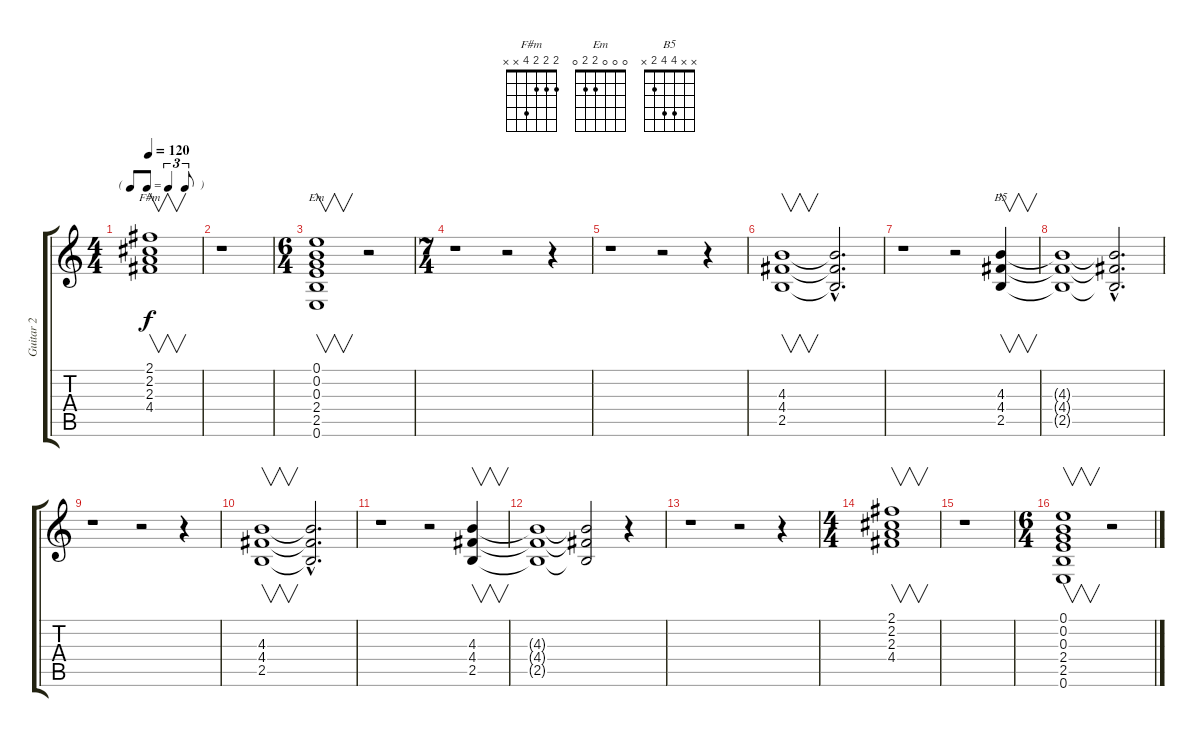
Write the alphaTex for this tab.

\track ("Guitar 2" "Guitar 2") {instrument electricguitarclean}
\staff {score tabs}
\tuning (E4 B3 G3 D3 A2 E2) {hide}
\chord ("F#m" 2 2 2 4 x x)
\chord ("Em" 0 0 0 2 2 0)
\chord ("B5" x x 4 4 2 x)
\ts (4 4)
\tf triplet8th
\tempo 120
\clef g2
\ks c
(2.1 2.2 2.3 4.4).1{v ch "F#m" dy f} |
r.1 |
\ts (6 4)
(0.1 0.2 0.3 2.4 2.5 0.6).1{v ch "Em"} r.2 |
\ts (7 4)
r.1 r.2 r.4 |
r.1 r.2 r.4 |
(4.3 4.4 2.5).1{v} (4.3{hac t} 4.4{hac t} 2.5{hac t}).2{d} |
r.1 r.2 (4.3 4.4 2.5).4{v ch "B5"} |
(4.3{t} 4.4{t} 2.5{t}).1 (4.3{hac t} 4.4{hac t} 2.5{hac t}).2{d} |
r.1 r.2 r.4 |
(4.3 4.4 2.5).1{v} (4.3{hac t} 4.4{hac t} 2.5{hac t}).2{d} |
r.1 r.2 (4.3 4.4 2.5).4{v} |
(4.3{t} 4.4{t} 2.5{t}).1 (4.3{t} 4.4{t} 2.5{t}).2 r.4 |
r.1 r.2 r.4 |
\ts (4 4)
(2.1 2.2 2.3 4.4).1{v} |
r.1 |
\ts (6 4)
(0.1 0.2 0.3 2.4 2.5 0.6).1{v} r.2
